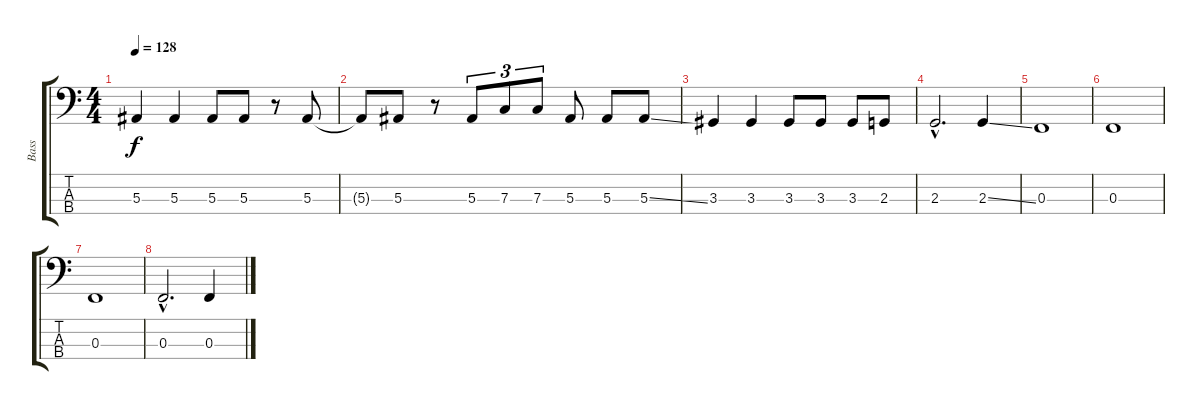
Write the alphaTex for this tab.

\track ("Bass" "Bass") {instrument fretlessbass}
\staff {score tabs}
\tuning (Eb2 Bb1 F1 C1) {hide}
\ts (4 4)
\tempo 128
\clef f4
\ks c
5.3.4{dy f} 5.3.4 5.3.8 5.3.8 r.8 5.3.8 |
5.3{t}.8 5.3.8 r.8 5.3.8{tu (3 2)} 7.3.8{tu (3 2)} 7.3.8{tu (3 2)} 5.3.8 5.3.8 5.3{ss}.8 |
3.3.4 3.3.4 3.3.8 3.3.8 3.3.8 2.3.8 |
2.3{hac}.2{d} 2.3{ss}.4 |
0.3.1 |
0.3.1 |
0.3.1 |
0.3{hac}.2{d} 0.3.4
